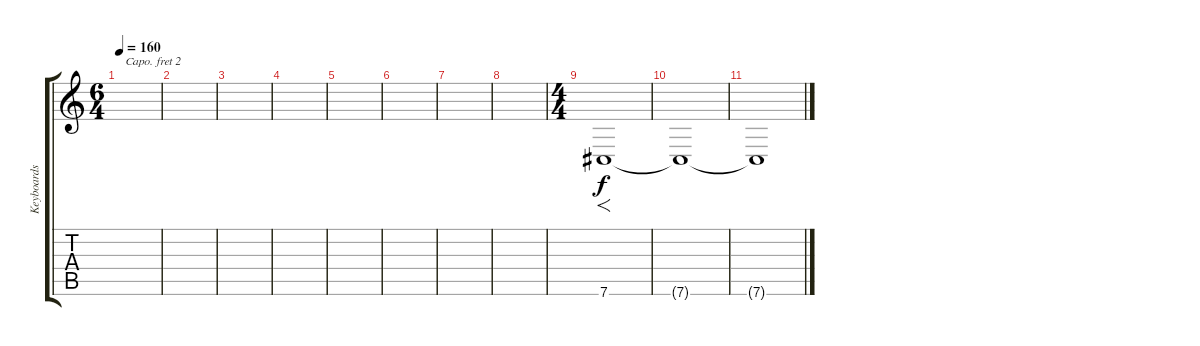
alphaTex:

\track ("Keyboards" "Keyboards") {instrument synthstrings1}
\staff {score tabs}
\capo 2
\tuning (E4 B3 G3 D3 A2 E2) {hide}
\ts (6 4)
\tempo 160
\clef g2
\ks c
|
|
|
|
|
|
|
|
\ts (4 4)
7.6.1{f} |
7.6{t}.1 |
7.6{t}.1
